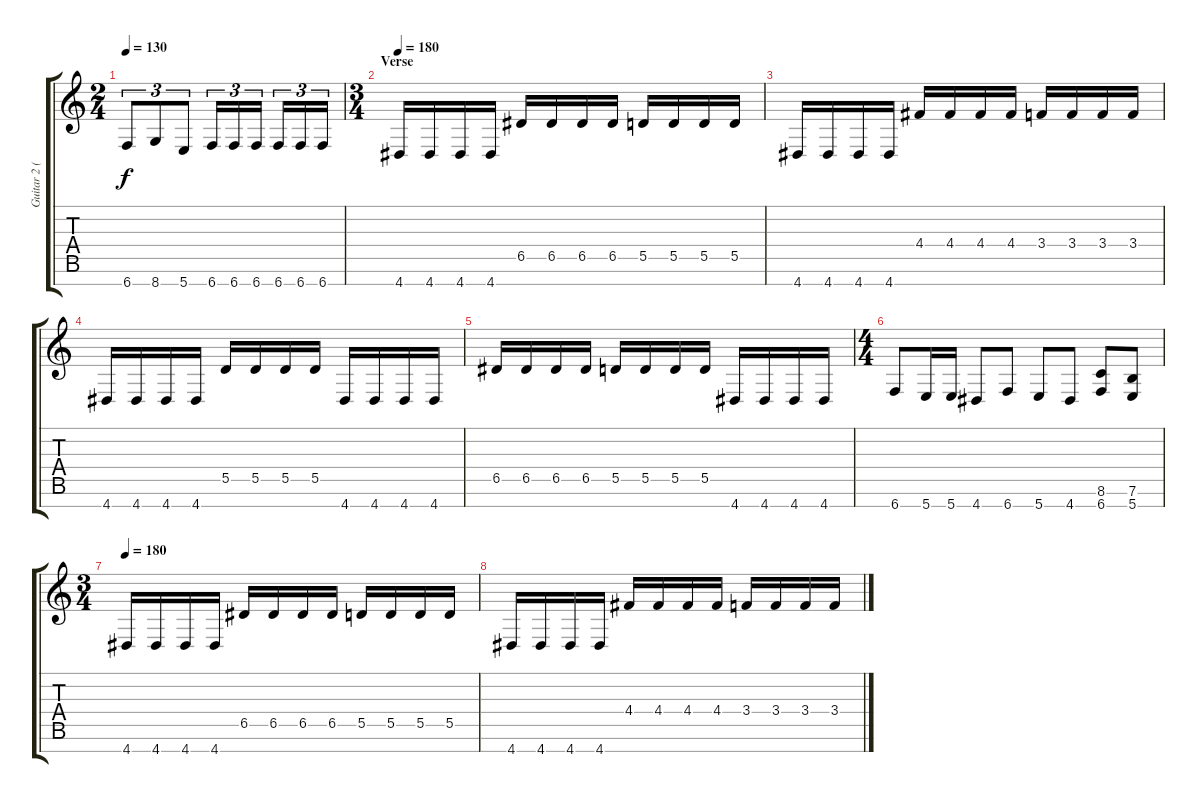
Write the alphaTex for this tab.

\track ("Guitar 2 (7 String)" "Guitar 2 (") {instrument overdrivenguitar}
\staff {score tabs}
\tuning (E4 B3 G3 D3 A2 E2 B1) {hide}
\ts (2 4)
\tempo 130
\clef g2
\ks c
6.7.8{tu (3 2) dy f} 8.7.8{tu (3 2)} 5.7.8{tu (3 2)} 6.7.16{tu (3 2)} 6.7.16{tu (3 2)} 6.7.16{tu (3 2)} 6.7.16{tu (3 2)} 6.7.16{tu (3 2)} 6.7.16{tu (3 2)} |
\ts (3 4)
\section ("" "Verse")
\tempo 180
4.7.16 4.7.16 4.7.16 4.7.16 6.5.16 6.5.16 6.5.16 6.5.16 5.5.16 5.5.16 5.5.16 5.5.16 |
4.7.16 4.7.16 4.7.16 4.7.16 4.4.16 4.4.16 4.4.16 4.4.16 3.4.16 3.4.16 3.4.16 3.4.16 |
4.7.16 4.7.16 4.7.16 4.7.16 5.5.16 5.5.16 5.5.16 5.5.16 4.7.16 4.7.16 4.7.16 4.7.16 |
6.5.16 6.5.16 6.5.16 6.5.16 5.5.16 5.5.16 5.5.16 5.5.16 4.7.16 4.7.16 4.7.16 4.7.16 |
\ts (4 4)
6.7.8 5.7.16 5.7.16 4.7.8 6.7.8 5.7.8 4.7.8 (8.6 6.7).8 (7.6 5.7).8 |
\ts (3 4)
\tempo 180
4.7.16 4.7.16 4.7.16 4.7.16 6.5.16 6.5.16 6.5.16 6.5.16 5.5.16 5.5.16 5.5.16 5.5.16 |
4.7.16 4.7.16 4.7.16 4.7.16 4.4.16 4.4.16 4.4.16 4.4.16 3.4.16 3.4.16 3.4.16 3.4.16
